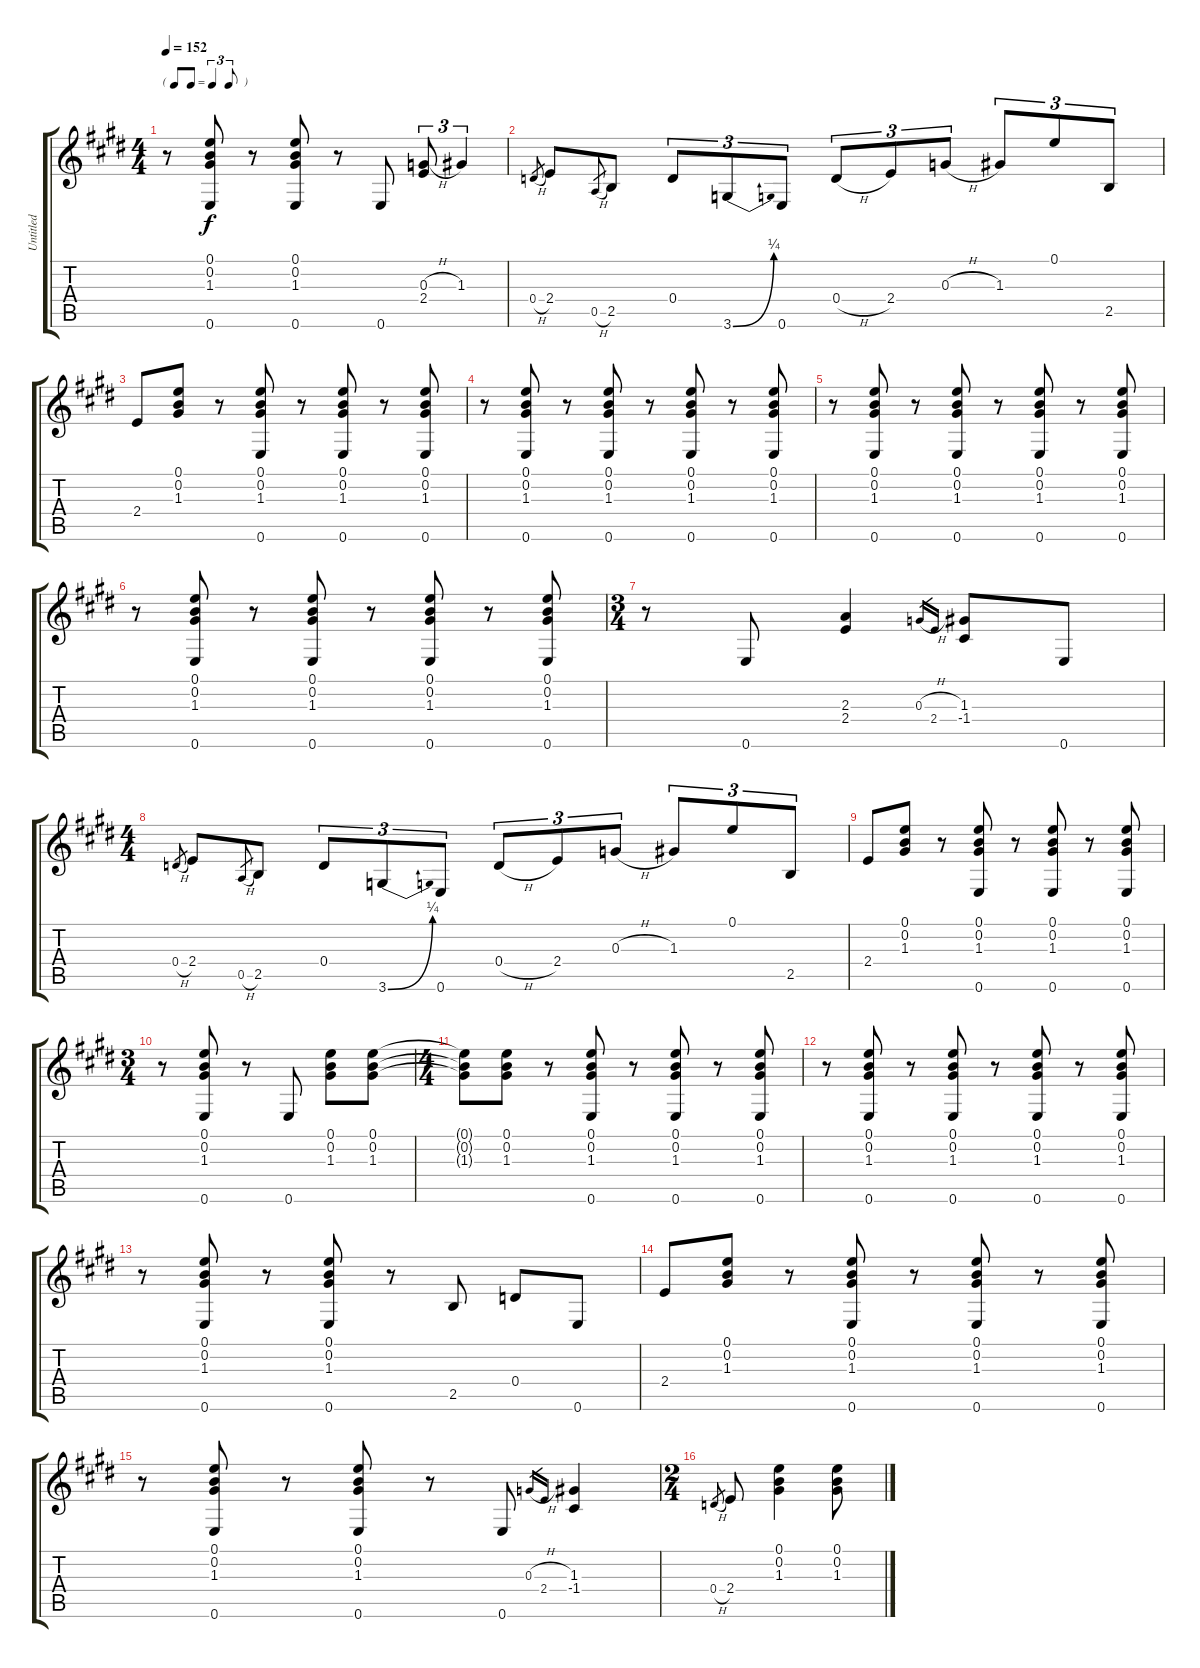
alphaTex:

\track ("Untitled" "Untitled") {instrument distortionguitar}
\staff {score tabs}
\tuning (E4 B3 G3 D3 A2 E2) {hide}
\ts (4 4)
\tf triplet8th
\tempo 152
\clef g2
\ks c#minor
r.8{dy f} (0.1 0.2 1.3 0.6).8 r.8 (0.1 0.2 1.3 0.6).8 r.8 0.6.8 (0.3{h} 2.4).8{tu (3 2)} 1.3.4{tu (3 2)} |
\ks e
0.4{h}.8{gr} 2.4.8 0.5{h}.8{gr} 2.5.8 0.4.8{tu (3 2)} 3.6{be (bend 0 0 60 1)}.8{tu (3 2)} 0.6.8{tu (3 2)} 0.4{h}.8{tu (3 2)} 2.4.8{tu (3 2)} 0.3{h}.8{tu (3 2)} 1.3.8{tu (3 2)} 0.1.8{tu (3 2)} 2.5.8{tu (3 2)} |
\ks c#minor
2.4.8 (0.1 0.2 1.3).8 r.8 (0.1 0.2 1.3 0.6).8 r.8 (0.1 0.2 1.3 0.6).8 r.8 (0.1 0.2 1.3 0.6).8 |
r.8 (0.1 0.2 1.3 0.6).8 r.8 (0.1 0.2 1.3 0.6).8 r.8 (0.1 0.2 1.3 0.6).8 r.8 (0.1 0.2 1.3 0.6).8 |
\ks e
r.8 (0.1 0.2 1.3 0.6).8 r.8 (0.1 0.2 1.3 0.6).8 r.8 (0.1 0.2 1.3 0.6).8 r.8 (0.1 0.2 1.3 0.6).8 |
\ks c#minor
r.8 (0.1 0.2 1.3 0.6).8 r.8 (0.1 0.2 1.3 0.6).8 r.8 (0.1 0.2 1.3 0.6).8 r.8 (0.1 0.2 1.3 0.6).8 |
\ts (3 4)
r.8 0.6.8 (2.3 2.4).4 0.3{h}.16{gr} 2.4.16{gr} (1.3 -1.4).8 0.6.8 |
\ts (4 4)
\ks e
0.4{h}.8{gr} 2.4.8 0.5{h}.8{gr} 2.5.8 0.4.8{tu (3 2)} 3.6{be (bend 0 0 60 1)}.8{tu (3 2)} 0.6.8{tu (3 2)} 0.4{h}.8{tu (3 2)} 2.4.8{tu (3 2)} 0.3{h}.8{tu (3 2)} 1.3.8{tu (3 2)} 0.1.8{tu (3 2)} 2.5.8{tu (3 2)} |
\ks c#minor
2.4.8 (0.1 0.2 1.3).8 r.8 (0.1 0.2 1.3 0.6).8 r.8 (0.1 0.2 1.3 0.6).8 r.8 (0.1 0.2 1.3 0.6).8 |
\ts (3 4)
r.8 (0.1 0.2 1.3 0.6).8 r.8 0.6.8 (0.1 0.2 1.3).8 (0.1 0.2 1.3).8 |
\ts (4 4)
\ks e
(0.1{t} 0.2{t} 1.3{t}).8 (0.1 0.2 1.3).8 r.8 (0.1 0.2 1.3 0.6).8 r.8 (0.1 0.2 1.3 0.6).8 r.8 (0.1 0.2 1.3 0.6).8 |
\ks c#minor
r.8 (0.1 0.2 1.3 0.6).8 r.8 (0.1 0.2 1.3 0.6).8 r.8 (0.1 0.2 1.3 0.6).8 r.8 (0.1 0.2 1.3 0.6).8 |
r.8 (0.1 0.2 1.3 0.6).8 r.8 (0.1 0.2 1.3 0.6).8 r.8 2.5.8 0.4.8 0.6.8 |
\ks e
2.4.8 (0.1 0.2 1.3).8 r.8 (0.1 0.2 1.3 0.6).8 r.8 (0.1 0.2 1.3 0.6).8 r.8 (0.1 0.2 1.3 0.6).8 |
\ks c#minor
r.8 (0.1 0.2 1.3 0.6).8 r.8 (0.1 0.2 1.3 0.6).8 r.8 0.6.8 0.3{h}.16{gr} 2.4.16{gr} (1.3 -1.4).4 |
\ts (2 4)
0.4{h}.8{gr} 2.4.8 (0.1 0.2 1.3).4 (0.1 0.2 1.3).8
